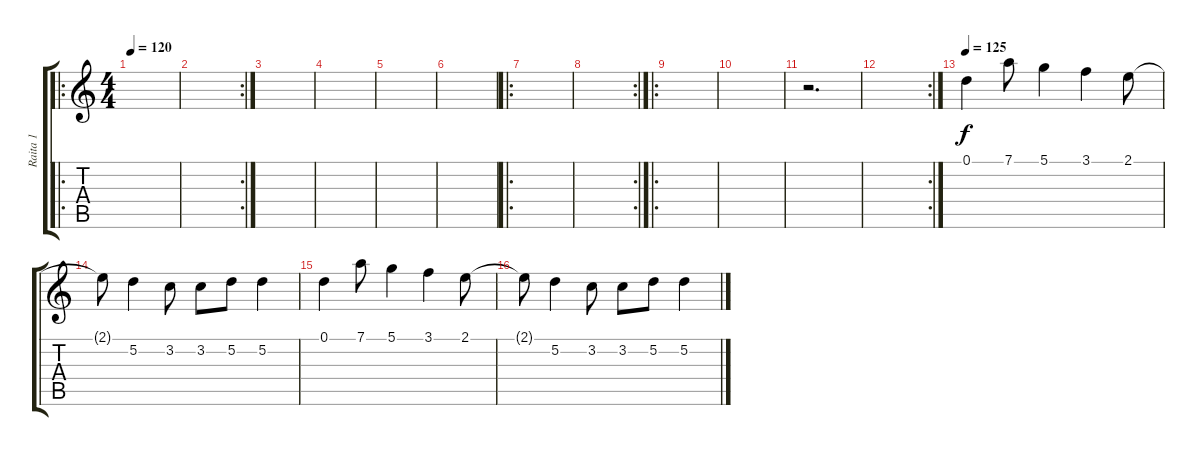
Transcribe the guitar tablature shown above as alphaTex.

\track ("Raita 1" "Raita 1") {instrument distortionguitar}
\staff {score tabs}
\tuning (D4 A3 F3 C3 G2 D2) {hide}
\ro
\ts (4 4)
\tempo 120
\clef g2
\ks c
|
\rc 2
|
|
|
|
|
\ro
|
\rc 2
|
\ro
|
|
r.2{d} |
\rc 2
|
\tempo 125
0.1.4 7.1.8 5.1.4 3.1.4 2.1.8 |
2.1{t}.8 5.2.4 3.2.8 3.2.8 5.2.8 5.2.4 |
0.1.4 7.1.8 5.1.4 3.1.4 2.1.8 |
2.1{t}.8 5.2.4 3.2.8 3.2.8 5.2.8 5.2.4
